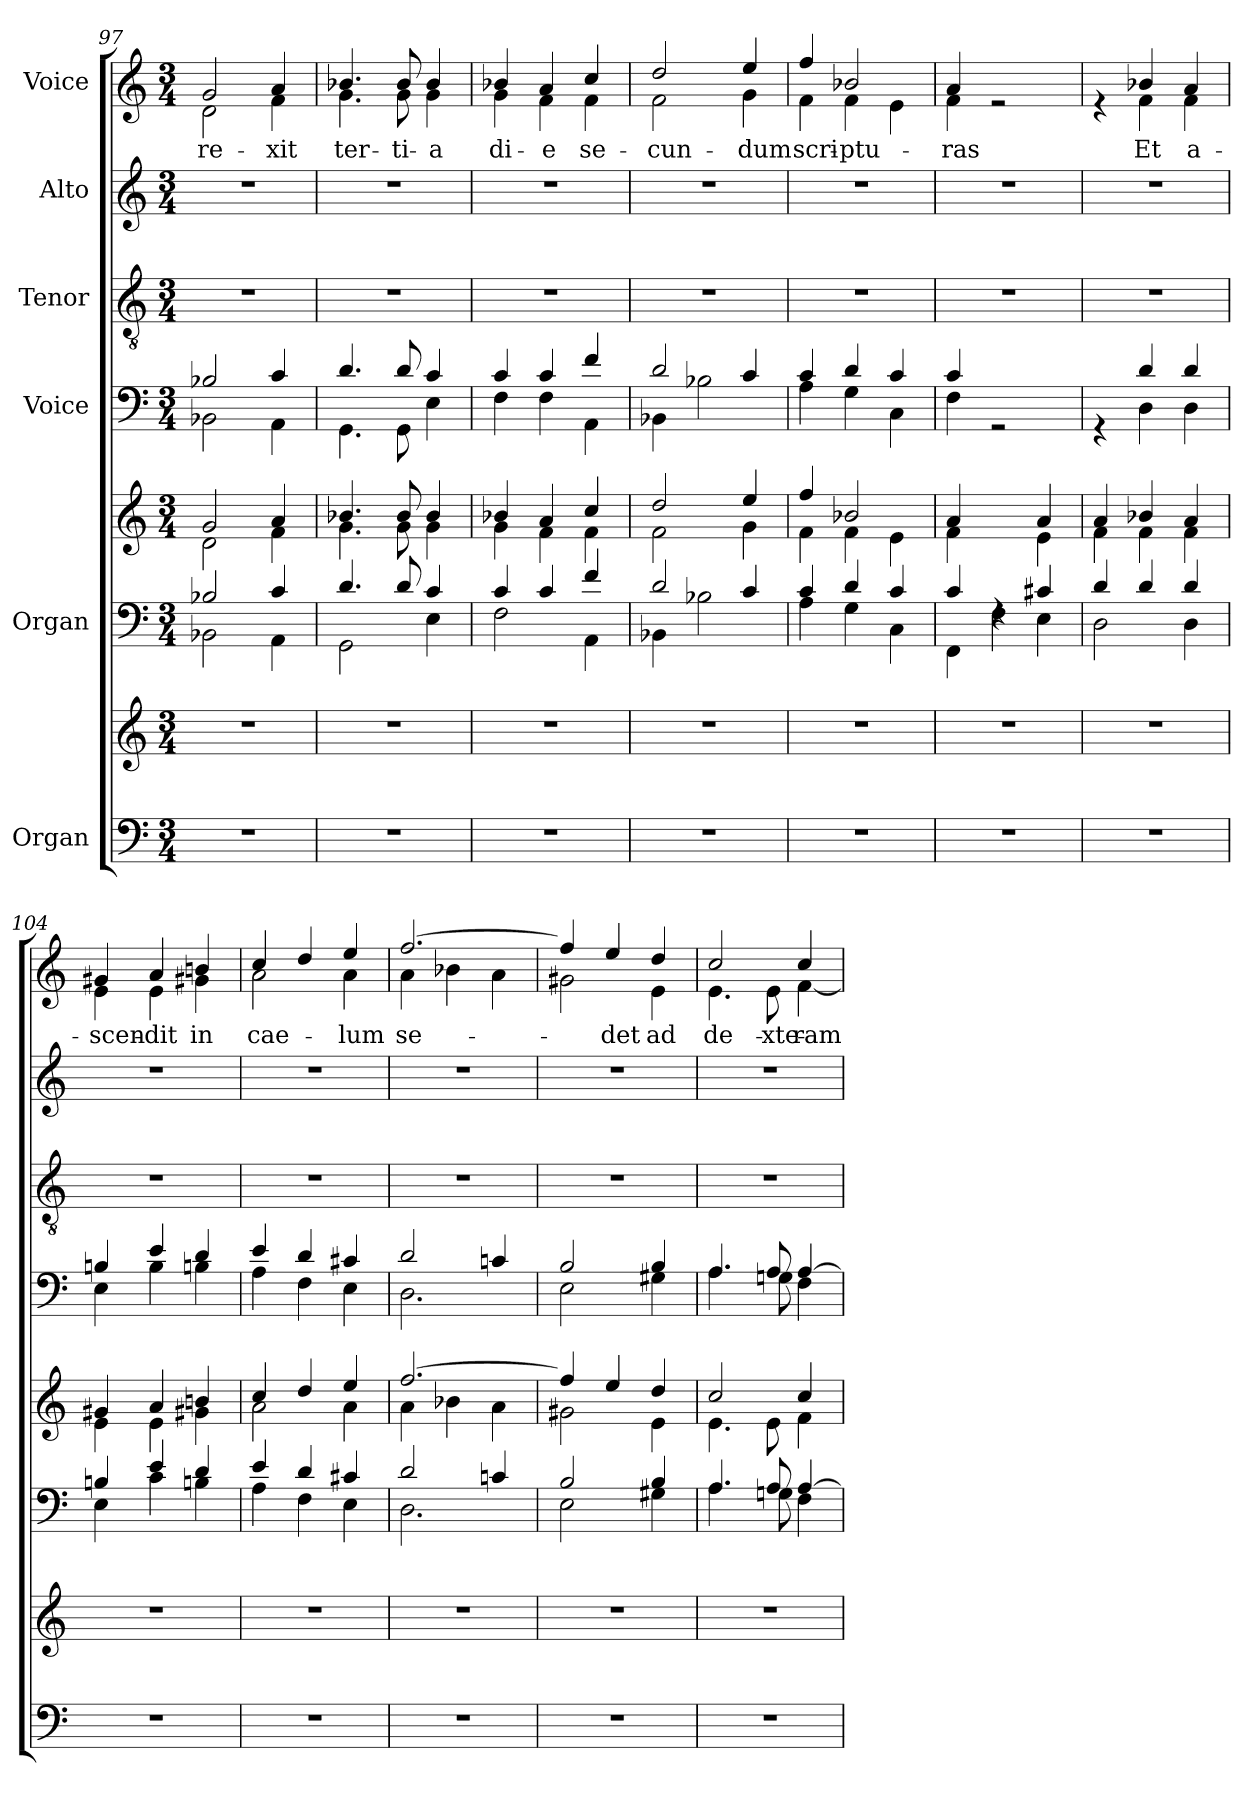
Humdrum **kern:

**kern	**kern	**kern	**kern	**kern	**kern	**kern	**kern	**text
*part6	*part6	*part5	*part5	*part4	*part3	*part2	*part1	*part1
*staff8	*staff7	*staff6	*staff5	*staff4	*staff3	*staff2	*staff1	*staff1
*I"Organ	*	*I"Organ	*	*I"Voice	*I"Tenor	*I"Alto	*I"Voice	*
*clefF4	*clefG2	*clefF4	*clefG2	*clefF4	*clefGv2	*clefG2	*clefG2	*
*k[]	*k[]	*k[]	*k[]	*k[]	*k[]	*k[]	*k[]	*
*M3/4	*M3/4	*M3/4	*M3/4	*M3/4	*M3/4	*M3/4	*M3/4	*
=97	=97	=97	=97	=97	=97	=97	=97	=97
*	*	*^	*^	*^	*	*	*	*
!	!	!	!	!	!	!	!	!	!	!	!LO:LY:b
*	*	*	*	*	*	*	*	*	*	*^	*
2.r	2.r	2B-X/	2BB-X\	2g/	2d\	2B-X/	2BB-X\	2.r	2.r	2g/	2d\	-re-
!	!	!	!	!	!	!	!	!	!	!	!	!LO:LY:b
.	.	4c/	4AA\	4a/	4f\	4c/	4AA\	.	.	4a/	4f\	-xit
=98	=98	=98	=98	=98	=98	=98	=98	=98	=98	=98	=98	=98
!	!	!	!	!	!	!	!	!	!	!	!	!LO:LY:b
2.r	2.r	4.d/	2GG\	4.b-X/	4.g\	4.d/	4.GG\	2.r	2.r	4.b-X/	4.g\	ter-
!	!	!	!	!	!	!	!	!	!	!	!	!LO:LY:b
.	.	8d/	.	8b-/	8g\	8d/	8GG\	.	.	8b-/	8g\	-ti-
!	!	!	!	!	!	!	!	!	!	!	!	!LO:LY:b
.	.	4c/	4E\	4b-/	4g\	4c/	4E\	.	.	4b-/	4g\	-a
=99	=99	=99	=99	=99	=99	=99	=99	=99	=99	=99	=99	=99
!	!	!	!	!	!	!	!	!	!	!	!	!LO:LY:b
2.r	2.r	4c/	2F\	4b-X/	4g\	4c/	4F\	2.r	2.r	4b-X/	4g\	di-
!	!	!	!	!	!	!	!	!	!	!	!	!LO:LY:b
.	.	4c/	.	4a/	4f\	4c/	4F\	.	.	4a/	4f\	-e
!	!	!	!	!	!	!	!	!	!	!	!	!LO:LY:b
.	.	4f/	4AA\	4cc/	4f\	4f/	4AA\	.	.	4cc/	4f\	se-
=100	=100	=100	=100	=100	=100	=100	=100	=100	=100	=100	=100	=100
!	!	!	!	!	!	!	!	!	!	!	!	!LO:LY:b
2.r	2.r	2d/	4BB-X\	2dd/	2f\	2d/	4BB-X\	2.r	2.r	2dd/	2f\	-cun-
.	.	.	2B-X\	.	.	.	2B-X\	.	.	.	.	.
!	!	!	!	!	!	!	!	!	!	!	!	!LO:LY:b
.	.	4c/	.	4ee/	4g\	4c/	.	.	.	4ee/	4g\	-dum
=101	=101	=101	=101	=101	=101	=101	=101	=101	=101	=101	=101	=101
!	!	!	!	!	!	!	!	!	!	!	!	!LO:LY:b
2.r	2.r	4c/	4A\	4ff/	4f\	4c/	4A\	2.r	2.r	4ff/	4f\	scri-
!	!	!	!	!	!	!	!	!	!	!	!	!LO:LY:b
.	.	4d/	4G\	2b-X/	4f\	4d/	4G\	.	.	2b-X/	4f\	-ptu-
.	.	4c/	4C\	.	4e\	4c/	4C\	.	.	.	4e\	.
=102	=102	=102	=102	=102	=102	=102	=102	=102	=102	=102	=102	=102
!	!	!	!	!	!	!	!	!	!	!	!	!LO:LY:b
2.r	2.r	4c/	4FF\	4a/	4f\	4c/	4F\	2.r	2.r	4a/	4f\	-ras
.	.	4rF	4F\	4reyy	4ryy	2rGG	2ryy	.	.	2re	2ryy	.
.	.	4c#X/	4E\	4a/	4e\	.	.	.	.	.	.	.
=103	=103	=103	=103	=103	=103	=103	=103	=103	=103	=103	=103	=103
2.r	2.r	4d/	2D\	4a/	4f\	4rGG	4ryy	2.r	2.r	4re	4ryy	.
!	!	!	!	!	!	!	!	!	!	!	!	!LO:LY:b
.	.	4d/	.	4b-X/	4f\	4d/	4D\	.	.	4b-X/	4f\	Et
!	!	!	!	!	!	!	!	!	!	!	!	!LO:LY:b
.	.	4d/	4D\	4a/	4f\	4d/	4D\	.	.	4a/	4f\	a-
=104	=104	=104	=104	=104	=104	=104	=104	=104	=104	=104	=104	=104
!	!	!	!	!	!	!	!	!	!	!	!	!LO:LY:b
2.r	2.r	4Bn/	4E\	4g#X/	4e\	4Bn/	4E\	2.r	2.r	4g#X/	4e\	-scen-
!	!	!	!	!	!	!	!	!	!	!	!	!LO:LY:b
.	.	4e/	4c\	4a/	4e\	4e/	4B\	.	.	4a/	4e\	-dit
!	!	!	!	!	!	!	!	!	!	!	!	!LO:LY:b
.	.	4d/	4Bn\	4bn/	4g#X\	4d/	4Bn\	.	.	4bn/	4g#X\	in
!!LO:LB:g=z	!!
=105	=105	=105	=105	=105	=105	=105	=105	=105	=105	=105	=105	=105
!	!	!	!	!	!	!	!	!	!	!	!	!LO:LY:b
2.r	2.r	4e/	4A\	4cc/	2a\	4e/	4A\	2.r	2.r	4cc/	2a\	cae-
.	.	4d/	4F\	4dd/	.	4d/	4F\	.	.	4dd/	.	.
!	!	!	!	!	!	!	!	!	!	!	!	!LO:LY:b
.	.	4c#X/	4E\	4ee/	4a\	4c#X/	4E\	.	.	4ee/	4a\	-lum
=106	=106	=106	=106	=106	=106	=106	=106	=106	=106	=106	=106	=106
!	!	!	!	!	!	!	!	!	!	!	!	!LO:LY:b
2.r	2.r	2d/	2.D\	[2.ff/	4a\	2d/	2.D\	2.r	2.r	[2.ff/	4a\	se-
.	.	.	.	.	4b-X\	.	.	.	.	.	4b-X\	.
.	.	4cn/	.	.	4a\	4cn/	.	.	.	.	4a\	.
=107	=107	=107	=107	=107	=107	=107	=107	=107	=107	=107	=107	=107
2.r	2.r	2B/	2E\	4ff/]	2g#X\	2B/	2E\	2.r	2.r	4ff/]	2g#X\	.
!	!	!	!	!	!	!	!	!	!	!	!	!LO:LY:b
.	.	.	.	4ee/	.	.	.	.	.	4ee/	.	-det
!	!	!	!	!	!	!	!	!	!	!	!	!LO:LY:b
.	.	4B/	4G#X\	4dd/	4e\	4B/	4G#X\	.	.	4dd/	4e\	ad
=108	=108	=108	=108	=108	=108	=108	=108	=108	=108	=108	=108	=108
!	!	!	!	!	!	!	!	!	!	!	!	!LO:LY:b
!	!	!	!	!	!	!	!	!	!	!	!	!LO:LY:b
2.r	2.r	4.A/	4.A\	2cc/	4.e\	4.A/	4.A\	2.r	2.r	2cc/	4.e\	de-
!	!	!	!	!	!	!	!	!	!	!	!	!LO:LY:b
.	.	8A/	8Gn\	.	8e\	8A/	8Gn\	.	.	.	8e\	-xte-
!	!	!	!	!	!	!	!	!	!	!	!	!LO:LY:b
!	!	!	!	!	!	!	!	!	!	!	!	!LO:LY:b
.	.	[4A/	4F\	4cc/	4f\	[4A/	4F\	.	.	4cc/	[4f\	-ram
*	*	*v	*v	*	*	*v	*v	*	*	*v	*v	*
*	*	*	*v	*v	*	*	*	*	*
=	=	=	=	=	=	=	=	=
*-	*-	*-	*-	*-	*-	*-	*-	*-
